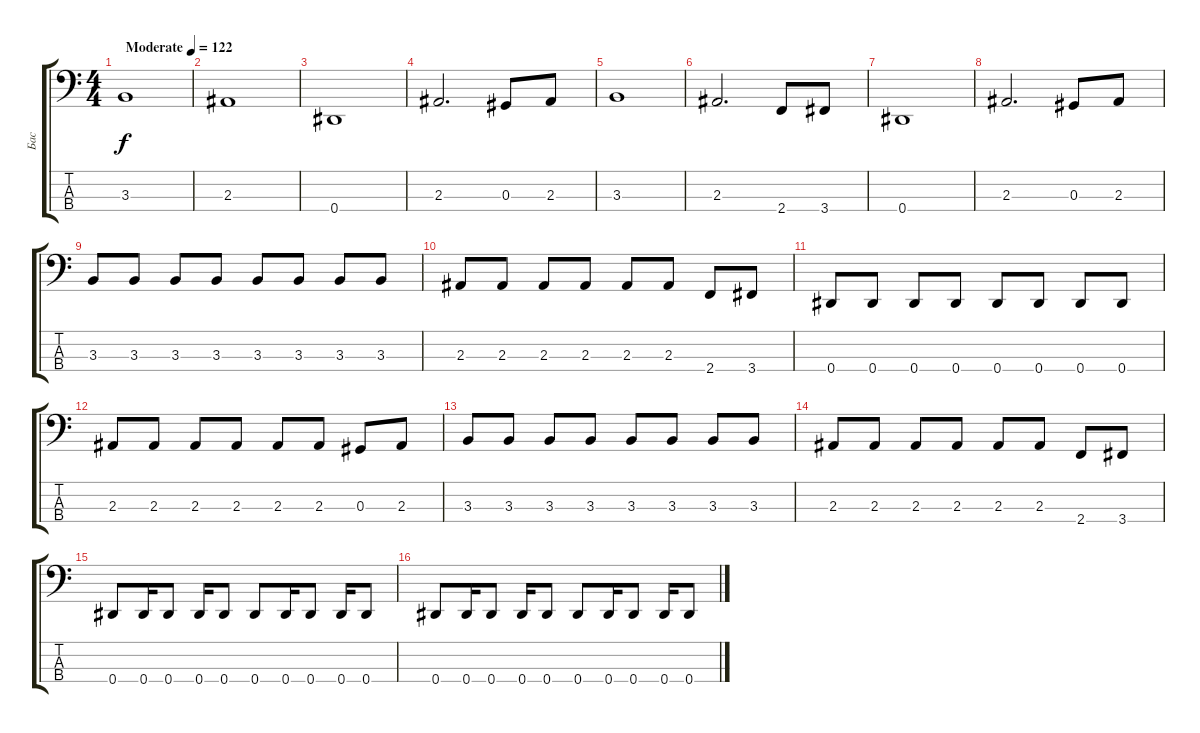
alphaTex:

\track ("Бас" "Бас") {instrument electricbassfinger}
\staff {score tabs}
\tuning (Gb2 Db2 Ab1 Eb1) {hide}
\ts (4 4)
\tempo (122 "Moderate")
\clef f4
\ks c
3.3.1{dy f instrument electricbassfinger} |
2.3.1 |
0.4.1 |
2.3.2{d} 0.3.8 2.3.8 |
3.3.1 |
2.3.2{d} 2.4.8 3.4.8 |
0.4.1 |
2.3.2{d} 0.3.8 2.3.8 |
3.3.8 3.3.8 3.3.8 3.3.8 3.3.8 3.3.8 3.3.8 3.3.8 |
2.3.8 2.3.8 2.3.8 2.3.8 2.3.8 2.3.8 2.4.8 3.4.8 |
0.4.8 0.4.8 0.4.8 0.4.8 0.4.8 0.4.8 0.4.8 0.4.8 |
2.3.8 2.3.8 2.3.8 2.3.8 2.3.8 2.3.8 0.3.8 2.3.8 |
3.3.8 3.3.8 3.3.8 3.3.8 3.3.8 3.3.8 3.3.8 3.3.8 |
2.3.8 2.3.8 2.3.8 2.3.8 2.3.8 2.3.8 2.4.8 3.4.8 |
0.4.8 0.4.16 0.4.8 0.4.16 0.4.8 0.4.8 0.4.16 0.4.8 0.4.16 0.4.8 |
0.4.8 0.4.16 0.4.8 0.4.16 0.4.8 0.4.8 0.4.16 0.4.8 0.4.16 0.4.8
